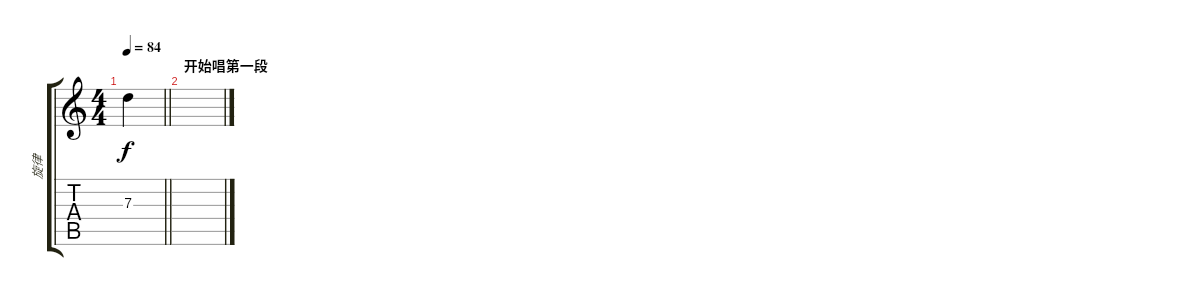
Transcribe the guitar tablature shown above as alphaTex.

\track ("旋律" "旋律") {instrument acousticguitarnylon}
\staff {score tabs}
\tuning (E4 B3 G3 D3 A2 E2) {hide}
\ts (4 4)
\tempo 84
\clef g2
\barLineRight lightlight
\ks c
7.3.4{dy f} |
\section ("" "开始唱第一段")
